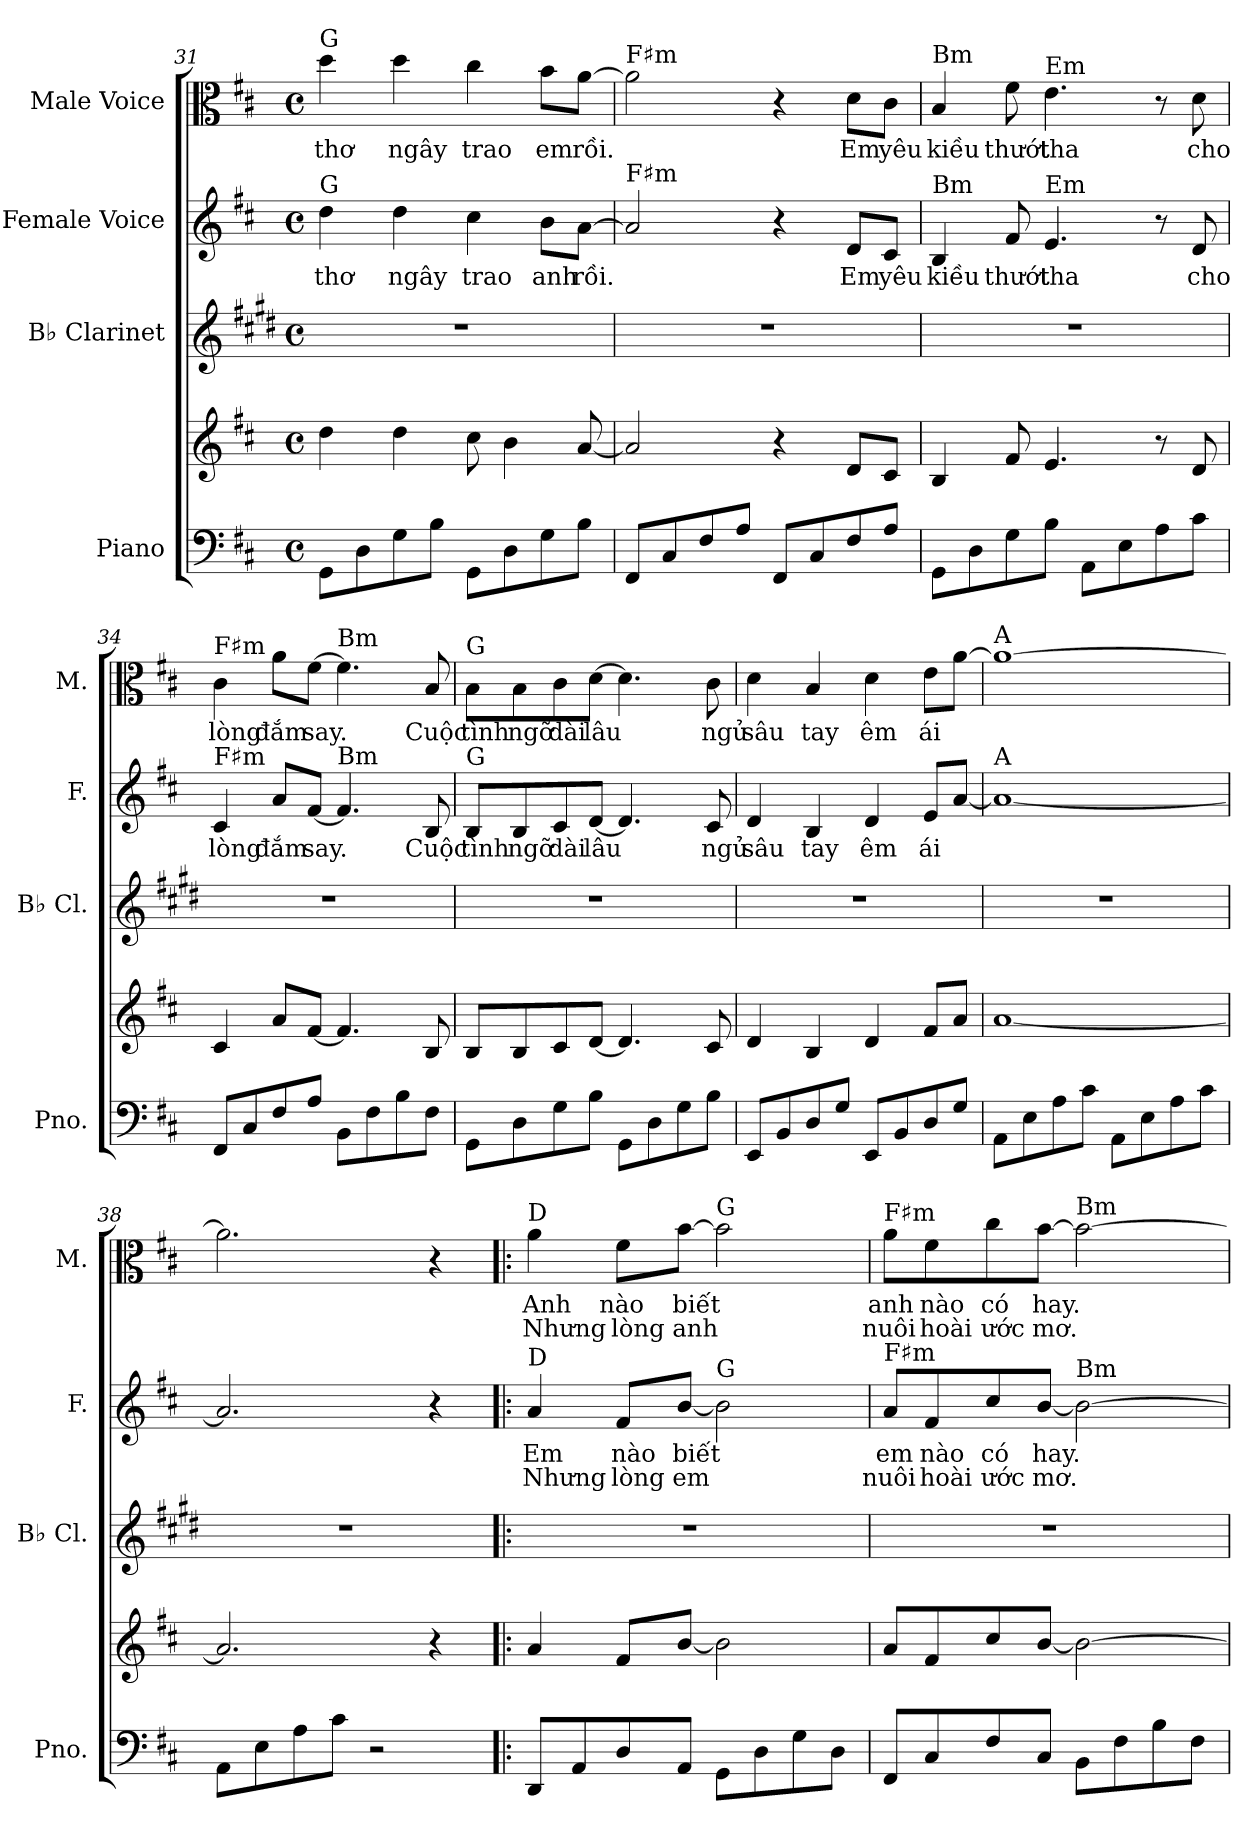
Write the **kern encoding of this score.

**kern	**kern	**kern	**kern	**text	**text	**kern	**text	**text
*part4	*part4	*part3	*part2	*part2	*part2	*part1	*part1	*part1
*staff5	*staff4	*staff3	*staff2	*staff2	*staff2	*staff1	*staff1	*staff1
*I"Piano	*	*I"B♭ Clarinet	*I"Female Voice	*	*	*I"Male Voice	*	*
*I'Pno.	*	*I'B♭ Cl.	*I'F.	*	*	*I'M.	*	*
!!LO:LB:g=z
*clefF4	*clefG2	*clefG2	*clefG2	*	*	*clefC3	*	*
*	*	*ITrd1c2	*	*	*	*	*	*
*k[f#c#]	*k[f#c#]	*k[f#c#]	*k[f#c#]	*	*	*k[f#c#]	*	*
*D:	*D:	*D:	*D:	*	*	*D:	*	*
*M4/4	*M4/4	*M4/4	*M4/4	*	*	*M4/4	*	*
*met(c)	*met(c)	*met(c)	*met(c)	*	*	*met(c)	*	*
=31	=31	=31	=31	=31	=31	=31	=31	=31
!	!	!	!	!	!	!LO:TX:a:t=G	!	!
!	!	!	!LO:TX:a:t=G	!	!	!	!	!
!	!	!	!	!LO:LY:b	!	!	!LO:LY:b	!
8GG\L	4dd\	1r	4dd\	thơ	.	4dd\	thơ	.
8D\	.	.	.	.	.	.	.	.
!	!	!	!	!LO:LY:b	!	!	!LO:LY:b	!
8G\	4dd\	.	4dd\	ngây	.	4dd\	ngây	.
8B\J	.	.	.	.	.	.	.	.
!	!	!	!	!LO:LY:b	!	!	!LO:LY:b	!
8GG\L	8cc#\	.	4cc#\	trao	.	4cc#\	trao	.
8D\	4b\	.	.	.	.	.	.	.
!	!	!	!	!LO:LY:b	!	!	!LO:LY:b	!
8G\	.	.	8b\L	anh	.	8b\L	em	.
!	!	!	!	!LO:LY:b	!	!	!LO:LY:b	!
8B\J	[8a/	.	[8a\J	rồi.	.	[8a\J	rồi.	.
=32	=32	=32	=32	=32	=32	=32	=32	=32
!	!	!	!	!	!	!LO:TX:a:t=F♯m	!	!
!	!	!	!LO:TX:a:t=F♯m	!	!	!	!	!
8FF#/L	2a/]	1r	2a/]	.	.	2a\]	.	.
8C#/	.	.	.	.	.	.	.	.
8F#/	.	.	.	.	.	.	.	.
8A/J	.	.	.	.	.	.	.	.
8FF#/L	4r	.	4r	.	.	4r	.	.
8C#/	.	.	.	.	.	.	.	.
!	!	!	!	!LO:LY:b	!	!	!LO:LY:b	!
8F#/	8d/L	.	8d/L	Em	.	8d\L	Em	.
!	!	!	!	!LO:LY:b	!	!	!LO:LY:b	!
8A/J	8c#/J	.	8c#/J	yêu	.	8c#\J	yêu	.
=33	=33	=33	=33	=33	=33	=33	=33	=33
!	!	!	!	!	!	!LO:TX:a:t=Bm	!	!
!	!	!	!LO:TX:a:t=Bm	!	!	!	!	!
!	!	!	!	!LO:LY:b	!	!	!LO:LY:b	!
8GG\L	4B/	1r	4B/	kiều	.	4B/	kiều	.
8D\	.	.	.	.	.	.	.	.
!	!	!	!	!LO:LY:b	!	!	!LO:LY:b	!
8G\	8f#/	.	8f#/	thướt	.	8f#\	thướt	.
!	!	!	!	!	!	!LO:TX:a:t=Em	!	!
!	!	!	!LO:TX:a:t=Em	!	!	!	!	!
!	!	!	!	!LO:LY:b	!	!	!LO:LY:b	!
8B\J	4.e/	.	4.e/	tha	.	4.e\	tha	.
8AA\L	.	.	.	.	.	.	.	.
8E\	.	.	.	.	.	.	.	.
8A\	8r	.	8r	.	.	8r	.	.
!	!	!	!	!LO:LY:b	!	!	!LO:LY:b	!
8c#\J	8d/	.	8d/	cho	.	8d\	cho	.
!!LO:PB:g=z
=34	=34	=34	=34	=34	=34	=34	=34	=34
!	!	!	!	!	!	!LO:TX:a:t=F♯m	!	!
!	!	!	!LO:TX:a:t=F♯m	!	!	!	!	!
!	!	!	!	!LO:LY:b	!	!	!LO:LY:b	!
8FF#/L	4c#/	1r	4c#/	lòng	.	4c#\	lòng	.
8C#/	.	.	.	.	.	.	.	.
!	!	!	!	!LO:LY:b	!	!	!LO:LY:b	!
8F#/	8a/L	.	8a/L	đắm	.	8a\L	đắm	.
!	!	!	!	!LO:LY:b	!	!	!LO:LY:b	!
8A/J	[8f#/J	.	[8f#/J	say.	.	[8f#\J	say.	.
!	!	!	!	!	!	!LO:TX:a:t=Bm	!	!
!	!	!	!LO:TX:a:t=Bm	!	!	!	!	!
8BB\L	4.f#/]	.	4.f#/]	.	.	4.f#\]	.	.
8F#\	.	.	.	.	.	.	.	.
8B\	.	.	.	.	.	.	.	.
!	!	!	!	!LO:LY:b	!	!	!LO:LY:b	!
8F#\J	8B/	.	8B/	Cuộc	.	8B/	Cuộc	.
=35	=35	=35	=35	=35	=35	=35	=35	=35
!	!	!	!	!	!	!LO:TX:a:t=G	!	!
!	!	!	!LO:TX:a:t=G	!	!	!	!	!
!	!	!	!	!LO:LY:b	!	!	!LO:LY:b	!
8GG\L	8B/L	1r	8B/L	tình	.	8B\L	tình	.
!	!	!	!	!LO:LY:b	!	!	!LO:LY:b	!
8D\	8B/	.	8B/	ngỡ	.	8B\	ngỡ	.
!	!	!	!	!LO:LY:b	!	!	!LO:LY:b	!
8G\	8c#/	.	8c#/	dài	.	8c#\	dài	.
!	!	!	!	!LO:LY:b	!	!	!LO:LY:b	!
8B\J	[8d/J	.	[8d/J	lâu	.	[8d\J	lâu	.
8GG\L	4.d/]	.	4.d/]	.	.	4.d\]	.	.
8D\	.	.	.	.	.	.	.	.
8G\	.	.	.	.	.	.	.	.
!	!	!	!	!LO:LY:b	!	!	!LO:LY:b	!
8B\J	8c#/	.	8c#/	ngủ	.	8c#\	ngủ	.
=36	=36	=36	=36	=36	=36	=36	=36	=36
!	!	!	!	!LO:LY:b	!	!	!LO:LY:b	!
8EE/L	4d/	1r	4d/	sâu	.	4d\	sâu	.
8BB/	.	.	.	.	.	.	.	.
!	!	!	!	!LO:LY:b	!	!	!LO:LY:b	!
8D/	4B/	.	4B/	tay	.	4B/	tay	.
8G/J	.	.	.	.	.	.	.	.
!	!	!	!	!LO:LY:b	!	!	!LO:LY:b	!
8EE/L	4d/	.	4d/	êm	.	4d\	êm	.
8BB/	.	.	.	.	.	.	.	.
!	!	!	!	!LO:LY:b	!	!	!LO:LY:b	!
8D/	8f#/L	.	8e/L	ái	.	8e\L	ái	.
8G/J	8a/J	.	[8a/J	.	.	[8a\J	.	.
!!LO:LB:g=z
=37	=37	=37	=37	=37	=37	=37	=37	=37
!	!	!	!	!	!	!LO:TX:a:t=A	!	!
!	!	!	!LO:TX:a:t=A	!	!	!	!	!
8AA\L	[1a	1r	1a_	.	.	1a_	.	.
8E\	.	.	.	.	.	.	.	.
8A\	.	.	.	.	.	.	.	.
8c#\J	.	.	.	.	.	.	.	.
8AA\L	.	.	.	.	.	.	.	.
8E\	.	.	.	.	.	.	.	.
8A\	.	.	.	.	.	.	.	.
8c#\J	.	.	.	.	.	.	.	.
=38	=38	=38	=38	=38	=38	=38	=38	=38
8AA\L	2.a/]	1r	2.a/]	.	.	2.a\]	.	.
8E\	.	.	.	.	.	.	.	.
8A\	.	.	.	.	.	.	.	.
8c#\J	.	.	.	.	.	.	.	.
2r	.	.	.	.	.	.	.	.
.	4r	.	4r	.	.	4r	.	.
=39!|:	=39!|:	=39!|:	=39!|:	=39!|:	=39!|:	=39!|:	=39!|:	=39!|:
!	!	!	!	!	!	!LO:TX:a:t=D	!	!
!	!	!	!LO:TX:a:t=D	!	!	!	!	!
!	!	!	!	!LO:LY:b	!LO:LY:b	!	!LO:LY:b	!LO:LY:b
8DD/L	4a/	1r	4a/	Em	Nhưng	4a\	Anh	Nhưng
8AA/	.	.	.	.	.	.	.	.
!	!	!	!	!LO:LY:b	!LO:LY:b	!	!LO:LY:b	!LO:LY:b
8D/	8f#/L	.	8f#/L	nào	lòng	8f#\L	nào	lòng
!	!	!	!	!LO:LY:b	!LO:LY:b	!	!LO:LY:b	!LO:LY:b
8AA/J	[8b/J	.	[8b/J	biết	em	[8b\J	biết	anh
!	!	!	!	!	!	!LO:TX:a:t=G	!	!
!	!	!	!LO:TX:a:t=G	!	!	!	!	!
8GG\L	2b\]	.	2b\]	.	.	2b\]	.	.
8D\	.	.	.	.	.	.	.	.
8G\	.	.	.	.	.	.	.	.
8D\J	.	.	.	.	.	.	.	.
!!LO:PB:g=z
=40	=40	=40	=40	=40	=40	=40	=40	=40
!	!	!	!	!	!	!LO:TX:a:t=F♯m	!	!
!	!	!	!LO:TX:a:t=F♯m	!	!	!	!	!
!	!	!	!	!LO:LY:b	!LO:LY:b	!	!LO:LY:b	!LO:LY:b
8FF#/L	8a/L	1r	8a/L	em	nuôi	8a\L	anh	nuôi
!	!	!	!	!LO:LY:b	!LO:LY:b	!	!LO:LY:b	!LO:LY:b
8C#/	8f#/	.	8f#/	nào	hoài	8f#\	nào	hoài
!	!	!	!	!LO:LY:b	!LO:LY:b	!	!LO:LY:b	!LO:LY:b
8F#/	8cc#/	.	8cc#/	có	ước	8cc#\	có	ước
!	!	!	!	!LO:LY:b	!LO:LY:b	!	!LO:LY:b	!LO:LY:b
8C#/J	[8b/J	.	[8b/J	hay.	mơ.	[8b\J	hay.	mơ.
!	!	!	!	!	!	!LO:TX:a:t=Bm	!	!
!	!	!	!LO:TX:a:t=Bm	!	!	!	!	!
8BB\L	2b\_	.	2b\_	.	.	2b\_	.	.
8F#\	.	.	.	.	.	.	.	.
8B\	.	.	.	.	.	.	.	.
8F#\J	.	.	.	.	.	.	.	.
=	=	=	=	=	=	=	=	=
*-	*-	*-	*-	*-	*-	*-	*-	*-
